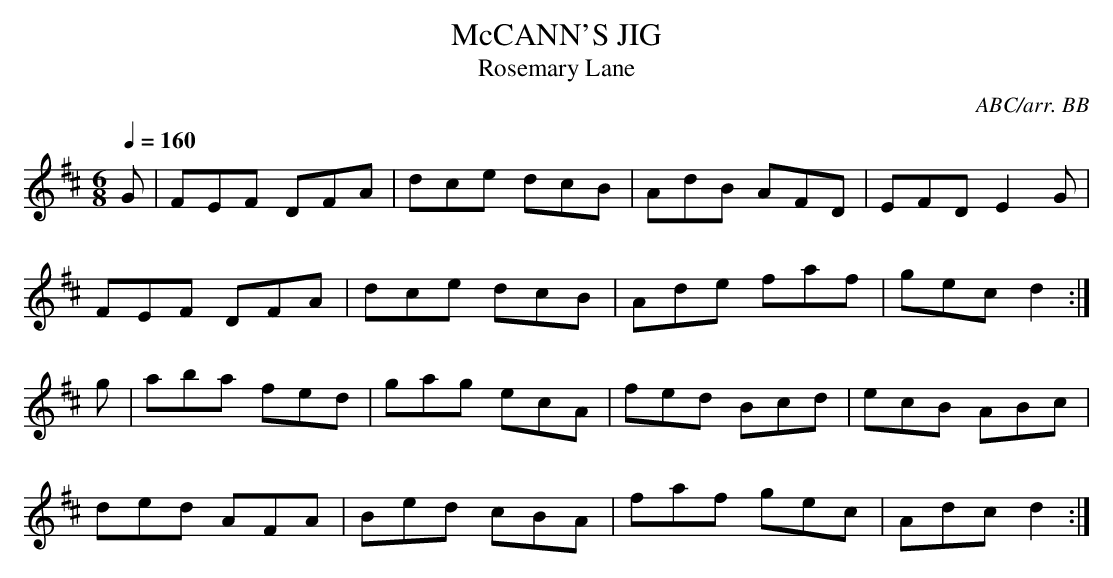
X:1
T:McCANN'S JIG
T:Rosemary Lane
C:ABC/arr. BB
L:1/8
M:6/8
Q:1/4=160
K:D
G|FEF DFA|dce dcB|AdB AFD|EFD E2G|
FEF DFA|dce dcB|Ade faf|gec d2:|
g|aba fed|gag ecA|fed Bcd|ecB ABc|
ded AFA|Bed cBA|faf gec|Adc d2:|
